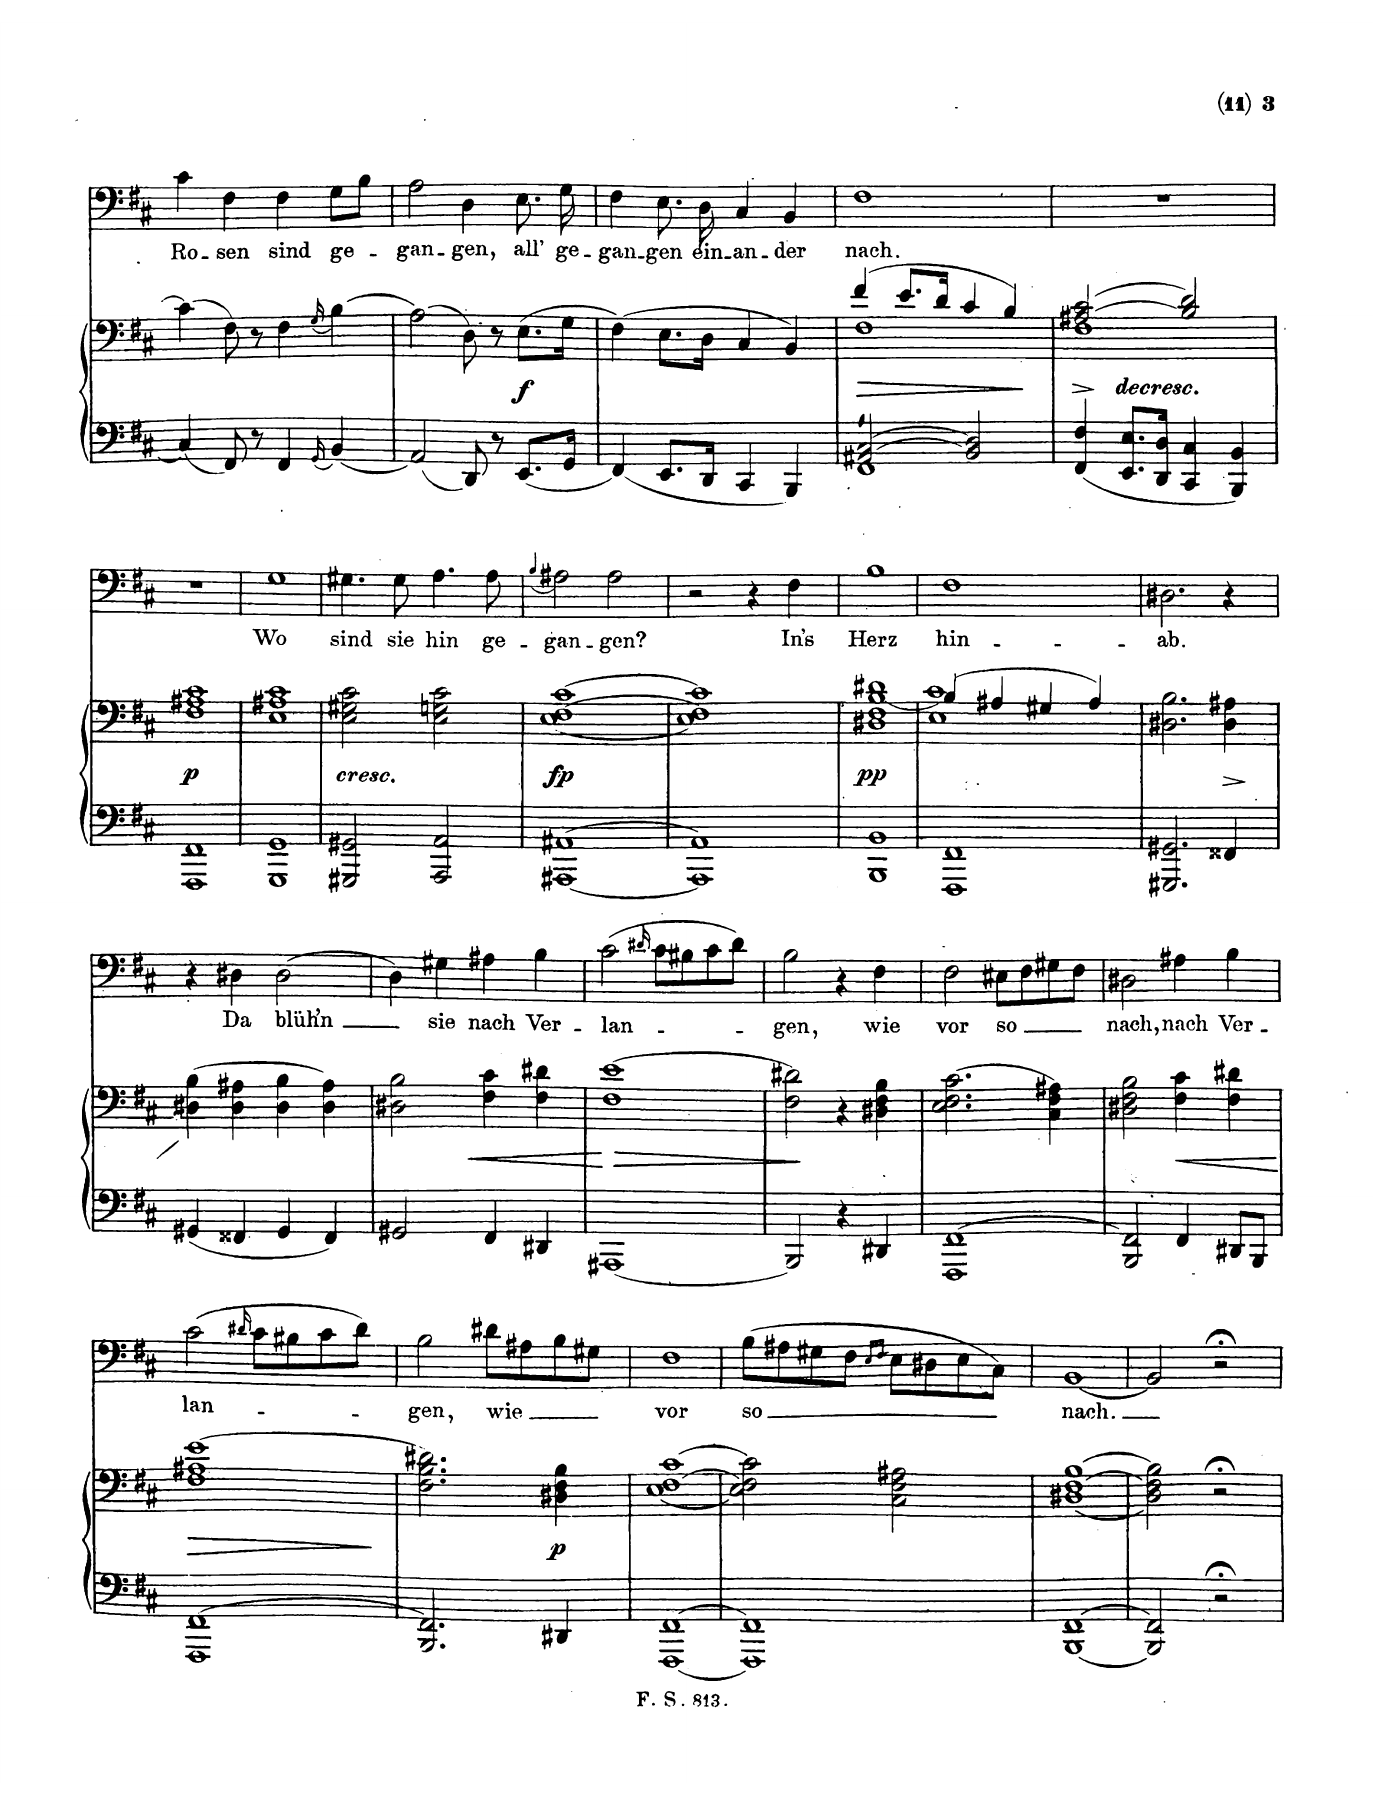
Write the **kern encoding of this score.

**kern	**kern	**dynam	**kern	**text
*part2	*part2	*part2	*part1	*part1
*staff3	*staff2	*staff2/3	*staff1	*staff1
*I"Pianoforte	*	*	*I"Singstimme (Voice)	*
*I'Pno	*	*	*	*
*clefF4	*clefF4	*	*clefF4	*
*k[f#c#]	*k[f#c#]	*	*k[f#c#]	*
*M2/2	*M2/2	*	*M2/2	*
*met(c|)	*met(c|)	*	*met(c|)	*
=24	=24	=24	=24	=24
4C#/	(4c#\	.	4c#\	Ro-
8FF#/	8F#\)	.	4F#\	-sen
8r	8r	.	.	.
4FF#/	4F#\	.	4F#\	sind
16qGG/	(16qG/	.	.	.
4BB/	(4B\)	.	(8G\L	ge-
.	.	.	8B\J)	.
=25	=25	=25	=25	=25
!	!	!LO:DY:b	!	!
2AA/	(2A\)	f	2A\	-gan-
8DD/	8D\)	.	4D\	-gen,
8r	8r	.	.	.
8.EE/L	(8.E\L	.	8.E\	all’
16GG/Jk	16G\Jk	.	16G\	ge-
=26	=26	=26	=26	=26
4FF#/	(4F#\)	.	4F#\	-gan-
8.EE/L	8.E\L	.	8.E\	-gen
16DD/Jk	16D\Jk	.	16D\	ein-
4CC#/	4C#/	.	4C#/	-an-
4BBB/	4BB/)	.	4BB/	-der
=27	=27	=27	=27	=27
*^	*	*	*	*
!	!	!	!LO:HP:b	!	!
*	*	*^	*	*	*
2AA#X/ 2C#/	1FF#	(4f#/	1F#	>	1F#	nach.
.	.	8.e/L	.	.	.	.
.	.	16d/Jk	.	.	.	.
2BB/ 2D/	.	4c#/	.	.	.	.
.	.	4B/)	.	.	.	.
*v	*v	*	*	*	*	*
*	*v	*v	*	*	*
.	.	]	.	.
=28	=28	=28	=28	=28
*	*^	*	*	*
4FF#/^ 4F#/^	((2A#X/ 2c#/	1F#	.	1r	.
!LO:TX:a:i:t=dim.	!	!	!	!	!
8.EE/ 8.E/L	.	.	.	.	.
16DD/ 16D/Jk	.	.	.	.	.
4CC#/ 4C#/	2B/ 2d/))	.	.	.	.
4BBB/ 4BB/	.	.	.	.	.
*	*v	*v	*	*	*
=29	=29	=29	=29	=29
!	!	!LO:DY:b	!	!
1FFF# 1FF#	1F# 1A#X 1c#	p	1r	.
=30	=30	=30	=30	=30
!	!LO:TX:b:i:t=cresc.	!	!	!
1GGG 1GG	1E 1A#X 1c#	.	1G	Wo
=31	=31	=31	=31	=31
2GGG#X/ 2GG#X/	2E\ 2G#X\ 2c#\	.	4.G#X\	sind
.	.	.	8G#\	sie
2AAA/ 2AA/	2E\ 2Gn\ 2c#\	.	4.A\	hin-
.	.	.	8A\	-ge-
=32	=32	=32	=32	=32
.	.	.	(4qB/	.
!	!	!LO:DY:b	!	!
[1AAA#X [1AA#X	[1E [1F# [1c#	fp	2A#X\)	-gan-
.	.	.	2A#\	-gen?
=33	=33	=33	=33	=33
1AAA#] 1AA#]	1E] 1F#] 1c#]	.	2r	.
.	.	.	4r	.
.	.	.	4F#\	In’s
=34	=34	=34	=34	=34
!	!	!LO:DY:b	!	!
1BBB 1BB	1D#X 1F# [1B 1d#X	pp	1B	Herz
=35	=35	=35	=35	=35
*	*^	*	*	*
1FFF# 1FF#	(4B/]	1E 1c#	.	1F#	hin-
.	4A#X/	.	.	.	.
.	4G#X/	.	.	.	.
.	4A#/)	.	.	.	.
*	*v	*v	*	*	*
=36	=36	=36	=36	=36
2.GGG#X/ 2.GG#X/	2.D#X\ 2.B\	.	2.D#X\	-ab.
4FF##X^</	4D#\^ 4A#X\^	.	4r	.
=37	=37	=37	=37	=37
4GG#X/	(4D#X\ 4B\	.	4r	.
4FF##X/	4D#\ 4A#X\	.	4D#X\	Da
4GG#/	4D#\ 4B\	.	[2D#\	blüh’n
4FF##/	4D#\ 4A#\)	.	.	.
=38	=38	=38	=38	=38
2GG#X/	2D#X\ 2B\	.	4D#\]	.
.	.	.	4G#X\	sie
!	!	!LO:HP:b	!	!
4FF#X/	4F#\ 4c#\	<	4A#X\	nach
4DD#X/	4F#\ 4d#X\	.	4B\	Ver-
.	.	[	.	.
=39	=39	=39	=39	=39
!	!	!LO:HP:b	!	!
1AAA#X	(1F# 1e	>	(2c#\	-lan-
.	.	.	16qd#X/	.
.	.	.	8c#\L	.
.	.	.	8B#X\	.
.	.	.	8c#\	.
.	.	.	8d#\J)	.
=40	=40	=40	=40	=40
2BBB/	2F#\ 2d#X\)	.	2Bn\	-gen,
4r	4r	]	4r	.
4DD#X/	4D#X\ 4F#\ 4B\	.	4F#\	wie
=41	=41	=41	=41	=41
1FFF# [1FF#	(2.E\ 2.F#\ 2.c#\	.	2F#\	vor
.	.	.	(8E#X\L	so
.	.	.	8F#\	.
.	4C#\ 4F#\ 4A#X\)	.	8G#X\	.
.	.	.	8F#\J)	.
=42	=42	=42	=42	=42
2BBB/ 2FF#/]	2D#X\ 2F#\ 2B\	.	2D#X\	nach,
!	!	!LO:HP:b	!	!
4FF#/	4F#\ 4c#\	<	4A#X\	nach
8DD#X/L	4F#\ 4d#X\	.	4B\	Ver-
8BBB/J	.	.	.	.
.	.	[	.	.
=43	=43	=43	=43	=43
!	!	!LO:HP:b	!	!
1FFF# [1FF#	(1F# 1A#X 1e	>	(2c#\	-lan-
.	.	.	16qd#X/	.
.	.	.	8c#\L	.
.	.	.	8B#X\	.
.	.	.	8c#\	.
.	.	.	8d#\J)	.
.	.	]	.	.
=44	=44	=44	=44	=44
2.BBB/ 2.FF#/]	2.F#\ 2.B\ 2.d#X\)	.	2Bn\	-gen,
.	.	.	(8d#X\L	wie
.	.	.	8A#X\	.
!	!	!LO:DY:b	!	!
4DD#X/	4D#X\ 4F#\ 4B\	p	8B\	.
.	.	.	8G#X\J)	.
=45	=45	=45	=45	=45
[1FFF# [1FF#	[1E [1F# [1c#	.	1F#	vor
=46	=46	=46	=46	=46
1FFF#] 1FF#]	2E\] 2F#\] 2c#\]	.	(8B\L	so
.	.	.	8A#X\	.
.	.	.	8G#X\	.
.	.	.	8F#\J	.
.	.	.	16qE/LL	.
.	.	.	16qF#/JJ	.
.	2C#\ 2F#\ 2A#X\	.	8E\L	.
.	.	.	8D#X\	.
.	.	.	8E\	.
.	.	.	8C#\J)	.
=47	=47	=47	=47	=47
[1BBB [1FF#	[1D#X [1F# [1B	.	[1BB	nach.
=48	=48	=48	=48	=48
2BBB/] 2FF#/]	2D#\] 2F#\] 2B\]	.	2BB/]	.
2r;<	2r;<	.	2r;<	.
=	=	=	=	=
*-	*-	*-	*-	*-
